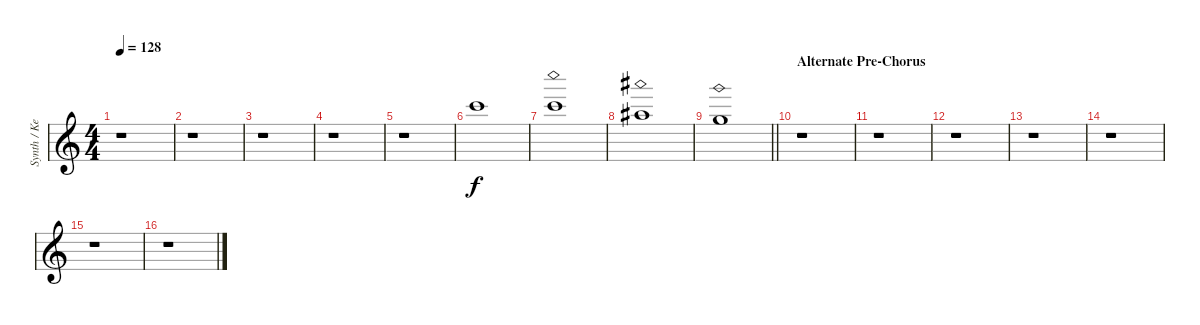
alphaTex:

\track ("Synth / Keyboard" "Synth / Ke") {instrument brightacousticpiano}
\staff {score}
\tuning (D4 A3 F3 C3 G2 C2) {hide}
\ts (4 4)
\tempo 128
\clef g2
\ks c
r.1{dy f} |
r.1 |
r.1 |
r.1 |
r.1 |
22.1.1 |
22.1{ah 12}.1 |
20.1{ah 12}.1 |
\barLineRight lightlight
22.2{be (custom 0 0 3 4 8 0 60 0) ah 12}.1 |
\section ("" "Alternate Pre-Chorus")
r.1 |
r.1 |
r.1 |
r.1 |
r.1 |
r.1 |
r.1
